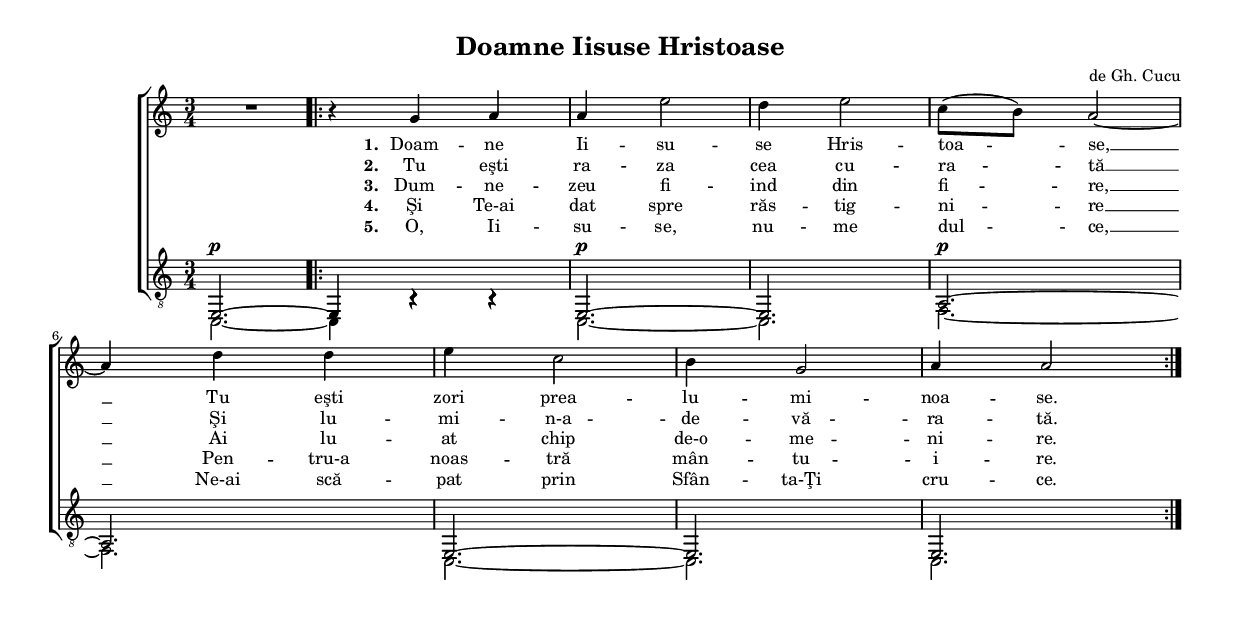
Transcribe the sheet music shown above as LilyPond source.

\version "2.12.0"
\include "defines.ly"
#(define myNoteSpacing 9.0)
\include "preamble.ly"

\header {
  title = "Doamne Iisuse Hristoase"
  composer = "de Gh. Cucu"
}

global = {
  \globalPreamble
  \key a \minor
  \time 3/4
}

womenWords = <<
  \new Lyrics \lyricsto "women" {
    \set stanza = "1. "
    Doam -- ne Ii -- su -- se Hris -- toa -- se, __
    Tu eşti zori prea -- lu -- mi -- noa -- se.
  }
  \new Lyrics \lyricsto "women" {
    \set stanza = "2. "
    Tu eşti ra -- za cea cu -- ra -- tă __
    Şi lu -- mi -- n-a -- de -- vă -- ra -- tă.
  }
  \new Lyrics \lyricsto "women" {
    \set stanza = "3. "
    Dum -- ne -- zeu fi -- ind din fi -- re, __
    Ai lu -- at chip de-o -- me -- ni -- re.
  }
  \new Lyrics \lyricsto "women" {
    \set stanza = "4. "
    Şi Te-ai dat spre răs -- tig -- ni -- re __
    Pen -- tru-a noas -- tră mân -- tu -- i -- re.
  }
  \new Lyrics \lyricsto "women" {
    \set stanza = "5. "
    O, Ii -- su -- se, nu -- me dul -- ce, __
    Ne-ai scă -- pat prin Sfân -- ta-Ţi cru -- ce.
  }
>>

menWords = \new Lyrics \lyricsto "basses" {
  A __ A __ A __ A __ A __
}

womenMusic = \relative {
  \oneVoice
  R2.
  \repeat volta 5 {
    r4 g'4 a4
    a4 e'2
    d4 e2
    c8( b8) a2~
    a4 d4 d4
    e4 c2
    b4 g2
    a4 a2
  }
}

tenorMusic = \relative {
  \voiceOne
  e,2.~^\p
  \repeat volta 5 {
    e4 b'4\rest b4\rest
    e,2.~^\p
    e2.
    a2.~^\p
    a2.
    e2.~
    e2.
    e2.
  }
}

bassMusic = \relative {
  \voiceTwo
  c,2.~
  \repeat volta 5 {
    c4 b'4\rest b4\rest
    c,2.~
    c2.
    f2.~
    f2.
    c2.~
    c2.
    c2.
  }
}

myScore = \new Score \with {
  \override SpacingSpanner #'shortest-duration-space = #myNoteSpacing
} <<
  \new ChoirStaff <<
    \new Staff <<
      \new Voice = "women" { \global \womenMusic }
    >>
    \womenWords
    
    \new Staff <<
      \clef "G_8"
      \new Voice { \global \tenorMusic }
      \new Voice { \global \bassMusic }
    >>
    \menWords
  >>
>>

\score {
  \myScore
  \layout { }
}

\score {
  \unfoldRepeats
  \myScore
  \midi { \midiDirectives }
}

\score {
  \unfoldRepeats
  \new Voice { \global \womenMusic }
  \midi { \midiDirectives }
}

\score {
  \unfoldRepeats
  \new Voice { \global \tenorMusic }
  \midi { \midiDirectives }
}

\score {
  \unfoldRepeats
  \new Voice { \global \bassMusic }
  \midi { \midiDirectives }
}
